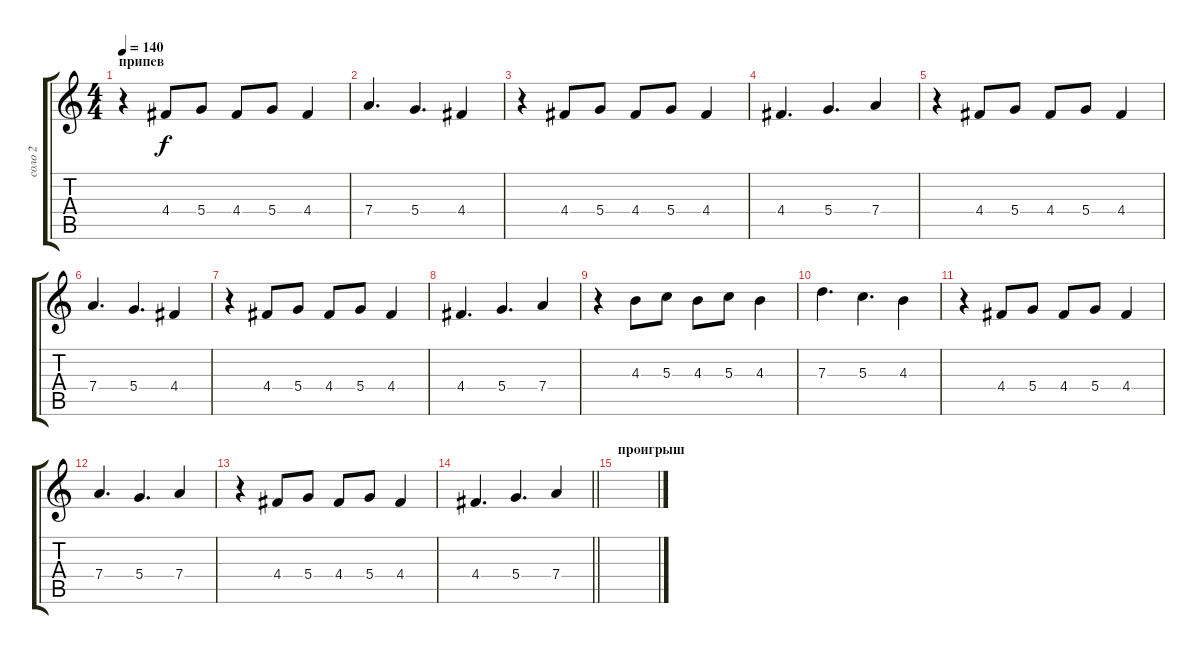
\track ("соло 2" "соло 2") {instrument electricguitarmuted}
\staff {score tabs}
\tuning (E4 B3 G3 D3 A2 E2) {hide}
\ts (4 4)
\section ("" "припев")
\tempo 140
\clef g2
\ks c
r.4{dy f} 4.4.8 5.4.8 4.4.8 5.4.8 4.4.4 |
7.4.4{d} 5.4.4{d} 4.4.4 |
r.4 4.4.8 5.4.8 4.4.8 5.4.8 4.4.4 |
4.4.4{d} 5.4.4{d} 7.4.4 |
r.4 4.4.8 5.4.8 4.4.8 5.4.8 4.4.4 |
7.4.4{d} 5.4.4{d} 4.4.4 |
r.4 4.4.8 5.4.8 4.4.8 5.4.8 4.4.4 |
4.4.4{d} 5.4.4{d} 7.4.4 |
r.4 4.3.8 5.3.8 4.3.8 5.3.8 4.3.4 |
7.3.4{d} 5.3.4{d} 4.3.4 |
r.4 4.4.8 5.4.8 4.4.8 5.4.8 4.4.4 |
7.4.4{d} 5.4.4{d} 7.4.4 |
r.4 4.4.8 5.4.8 4.4.8 5.4.8 4.4.4 |
\barLineRight lightlight
4.4.4{d} 5.4.4{d} 7.4.4 |
\section ("" "проигрыш")
